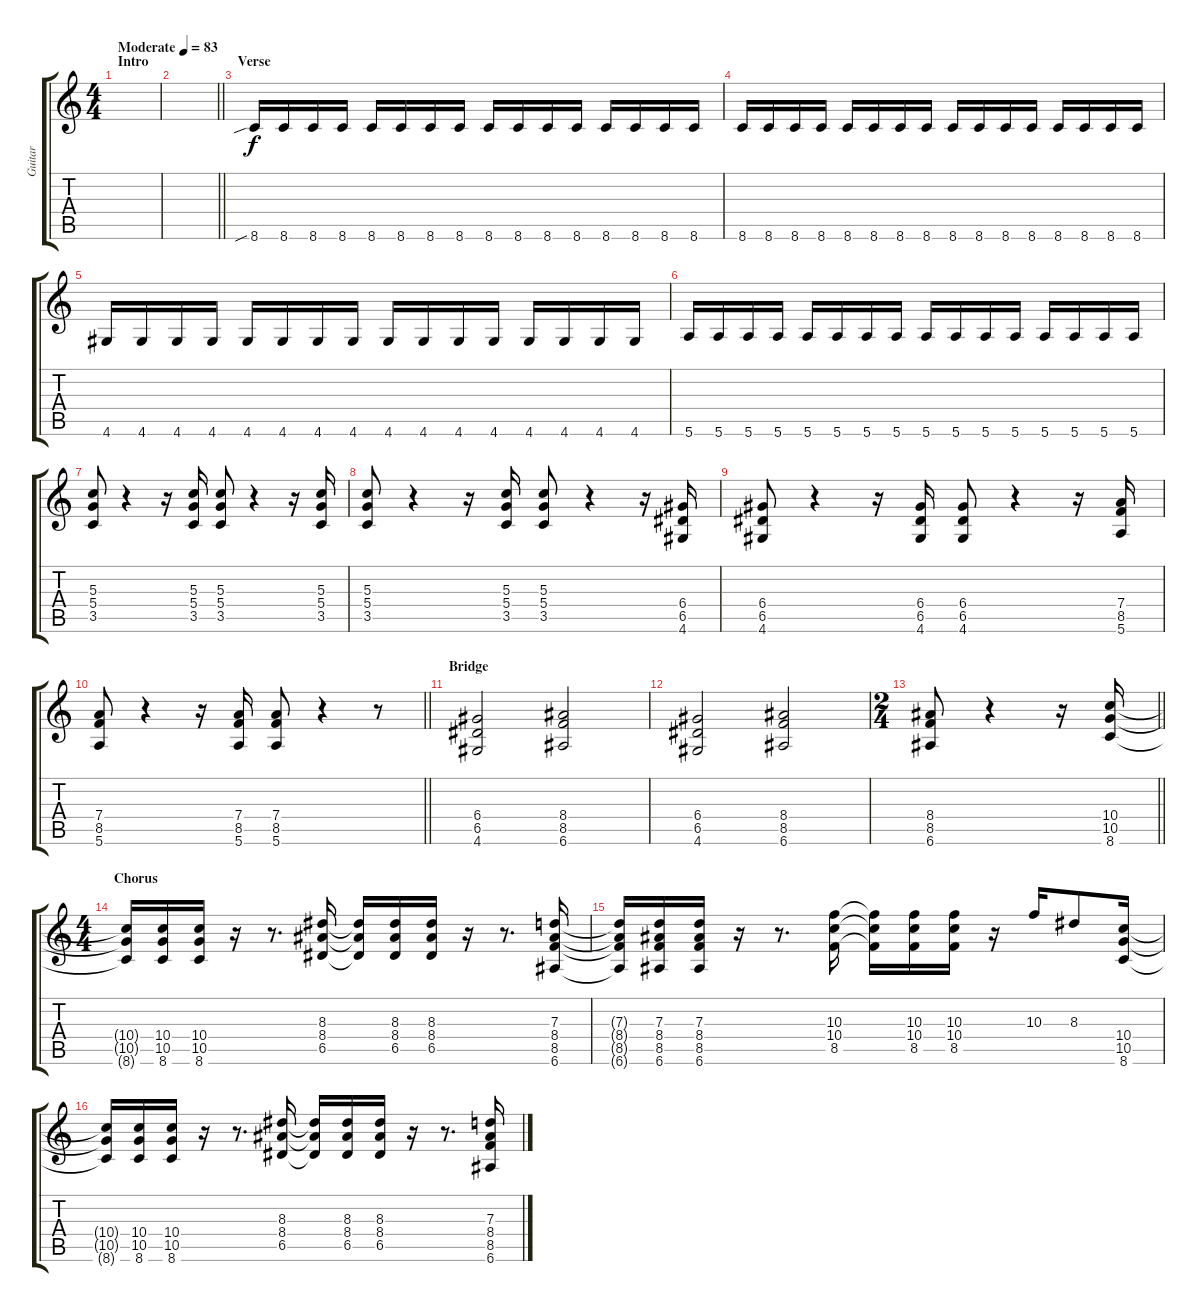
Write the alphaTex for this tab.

\track ("Guitar" "Guitar") {instrument overdrivenguitar}
\staff {score tabs}
\tuning (E4 B3 G3 D3 A2 E2) {hide}
\ts (4 4)
\section ("" "Intro")
\tempo (83 "Moderate")
\clef g2
\ks c
|
\barLineRight lightlight
|
\section ("" "Verse")
8.6{sib}.16 8.6.16 8.6.16 8.6.16 8.6.16 8.6.16 8.6.16 8.6.16 8.6.16 8.6.16 8.6.16 8.6.16 8.6.16 8.6.16 8.6.16 8.6.16 |
8.6.16 8.6.16 8.6.16 8.6.16 8.6.16 8.6.16 8.6.16 8.6.16 8.6.16 8.6.16 8.6.16 8.6.16 8.6.16 8.6.16 8.6.16 8.6.16 |
4.6.16 4.6.16 4.6.16 4.6.16 4.6.16 4.6.16 4.6.16 4.6.16 4.6.16 4.6.16 4.6.16 4.6.16 4.6.16 4.6.16 4.6.16 4.6.16 |
5.6.16 5.6.16 5.6.16 5.6.16 5.6.16 5.6.16 5.6.16 5.6.16 5.6.16 5.6.16 5.6.16 5.6.16 5.6.16 5.6.16 5.6.16 5.6.16 |
(5.3 5.4 3.5).8{instrument distortionguitar} r.4 r.16 (5.3 5.4 3.5).16 (5.3 5.4 3.5).8 r.4 r.16 (5.3 5.4 3.5).16 |
(5.3 5.4 3.5).8 r.4 r.16 (5.3 5.4 3.5).16 (5.3 5.4 3.5).8 r.4 r.16 (6.4 6.5 4.6).16 |
(6.4 6.5 4.6).8 r.4 r.16 (6.4 6.5 4.6).16 (6.4 6.5 4.6).8 r.4 r.16 (7.4 8.5 5.6).16 |
\barLineRight lightlight
(7.4 8.5 5.6).8 r.4 r.16 (7.4 8.5 5.6).16 (7.4 8.5 5.6).8 r.4 r.8 |
\section ("" "Bridge")
(6.4 6.5 4.6).2{volume 11} (8.4 8.5 6.6).2 |
(6.4 6.5 4.6).2 (8.4 8.5 6.6).2 |
\ts (2 4)
\barLineRight lightlight
(8.4 8.5 6.6).8 r.4 r.16 (10.4 10.5 8.6).16 |
\ts (4 4)
\section ("" "Chorus")
(10.4{t} 10.5{t} 8.6{t}).16 (10.4 10.5 8.6).16 (10.4 10.5 8.6).16 r.16 r.8{d} (8.3 8.4 6.5).16 (8.3{t} 8.4{t} 6.5{t}).16 (8.3 8.4 6.5).16 (8.3 8.4 6.5).16 r.16 r.8{d} (7.3 8.4 8.5 6.6).16 |
(7.3{t} 8.4{t} 8.5{t} 6.6{t}).16 (7.3 8.4 8.5 6.6).16 (7.3 8.4 8.5 6.6).16 r.16 r.8{d} (10.3 10.4 8.5).16 (10.3{t} 10.4{t} 8.5{t}).16 (10.3 10.4 8.5).16 (10.3 10.4 8.5).16 r.16 10.3.16 8.3.8 (10.4 10.5 8.6).16 |
(10.4{t} 10.5{t} 8.6{t}).16 (10.4 10.5 8.6).16 (10.4 10.5 8.6).16 r.16 r.8{d} (8.3 8.4 6.5).16 (8.3{t} 8.4{t} 6.5{t}).16 (8.3 8.4 6.5).16 (8.3 8.4 6.5).16 r.16 r.8{d} (7.3 8.4 8.5 6.6).16
